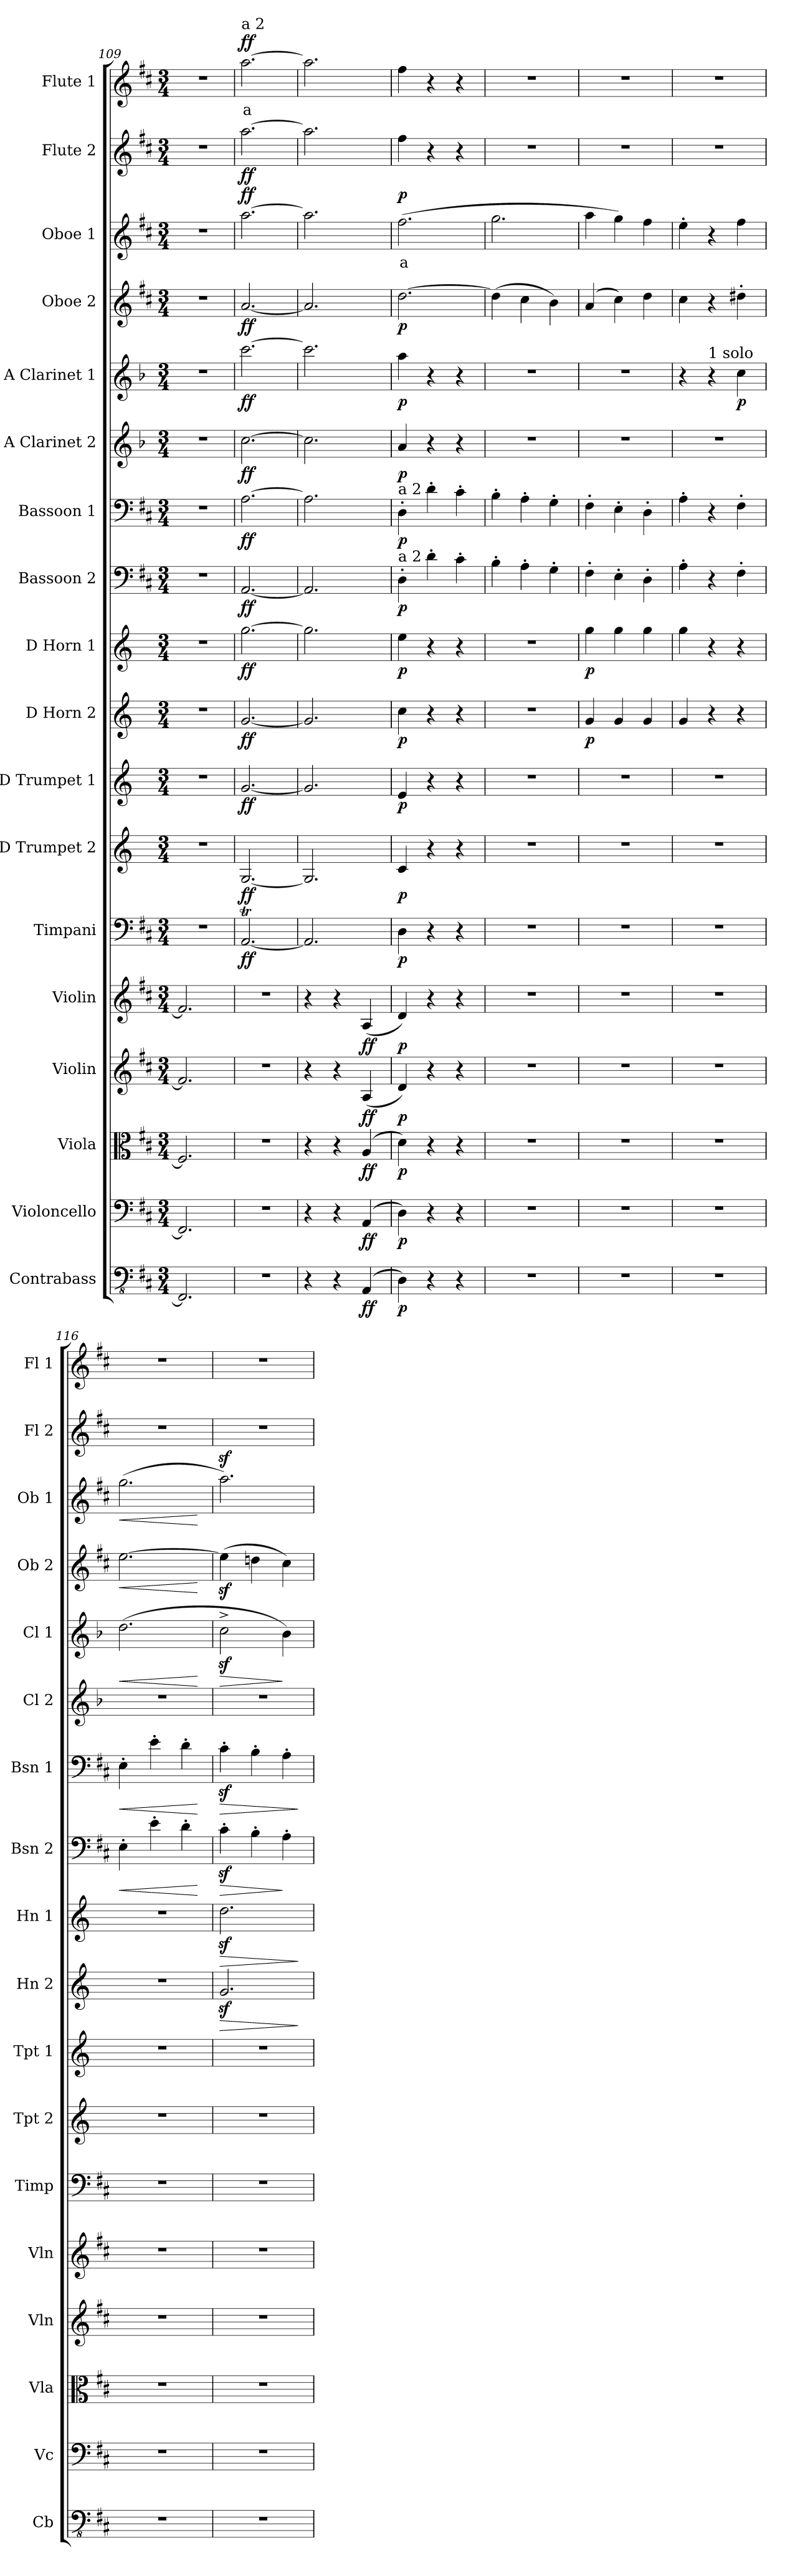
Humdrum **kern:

**kern	**dynam	**kern	**dynam	**kern	**dynam	**kern	**dynam	**kern	**dynam	**kern	**dynam	**kern	**dynam	**kern	**dynam	**kern	**dynam	**kern	**dynam	**kern	**dynam	**kern	**dynam	**kern	**dynam	**kern	**dynam	**kern	**dynam	**kern	**text	**dynam	**kern	**dynam	**kern	**text	**dynam
*part18	*part18	*part17	*part17	*part16	*part16	*part15	*part15	*part14	*part14	*part13	*part13	*part12	*part12	*part11	*part11	*part10	*part10	*part9	*part9	*part8	*part8	*part7	*part7	*part6	*part6	*part5	*part5	*part4	*part4	*part3	*part3	*part3	*part2	*part2	*part1	*part1	*part1
*staff18	*staff18	*staff17	*staff17	*staff16	*staff16	*staff15	*staff15	*staff14	*staff14	*staff13	*staff13	*staff12	*staff12	*staff11	*staff11	*staff10	*staff10	*staff9	*staff9	*staff8	*staff8	*staff7	*staff7	*staff6	*staff6	*staff5	*staff5	*staff4	*staff4	*staff3	*staff3	*staff3	*staff2	*staff2	*staff1	*staff1	*staff1
*I"Contrabass	*	*I"Violoncello	*	*I"Viola	*	*I"Violin	*	*I"Violin	*	*I"Timpani	*	*I"D Trumpet 2	*	*I"D Trumpet 1	*	*I"D Horn 2	*	*I"D Horn 1	*	*I"Bassoon 2	*	*I"Bassoon 1	*	*I"A Clarinet 2	*	*I"A Clarinet 1	*	*I"Oboe 2	*	*I"Oboe 1	*	*	*I"Flute 2	*	*I"Flute 1	*	*
*I'Cb	*	*I'Vc	*	*I'Vla	*	*I'Vln	*	*I'Vln	*	*I'Timp	*	*I'Tpt 2	*	*I'Tpt 1	*	*I'Hn 2	*	*I'Hn 1	*	*I'Bsn 2	*	*I'Bsn 1	*	*I'Cl 2	*	*I'Cl 1	*	*I'Ob 2	*	*I'Ob 1	*	*	*I'Fl 2	*	*I'Fl 1	*	*
*clefFv4	*	*clefF4	*	*clefC3	*	*clefG2	*	*clefG2	*	*clefF4	*	*clefG2	*	*clefG2	*	*clefG2	*	*clefG2	*	*clefF4	*	*clefF4	*	*clefG2	*	*clefG2	*	*clefG2	*	*clefG2	*	*	*clefG2	*	*clefG2	*	*
*	*	*	*	*	*	*	*	*	*	*	*	*ITrd-1c-2	*	*ITrd-1c-2	*	*ITrd6c10	*	*ITrd6c10	*	*	*	*	*	*ITrd2c3	*	*ITrd2c3	*	*	*	*	*	*	*	*	*	*	*
*k[f#c#]	*	*k[f#c#]	*	*k[f#c#]	*	*k[f#c#]	*	*k[f#c#]	*	*k[f#c#]	*	*k[f#c#]	*	*k[f#c#]	*	*k[f#c#]	*	*k[f#c#]	*	*k[f#c#]	*	*k[f#c#]	*	*k[f#c#]	*	*k[f#c#]	*	*k[f#c#]	*	*k[f#c#]	*	*	*k[f#c#]	*	*k[f#c#]	*	*
*M3/4	*	*M3/4	*	*M3/4	*	*M3/4	*	*M3/4	*	*M3/4	*	*M3/4	*	*M3/4	*	*M3/4	*	*M3/4	*	*M3/4	*	*M3/4	*	*M3/4	*	*M3/4	*	*M3/4	*	*M3/4	*	*	*M3/4	*	*M3/4	*	*
=109	=109	=109	=109	=109	=109	=109	=109	=109	=109	=109	=109	=109	=109	=109	=109	=109	=109	=109	=109	=109	=109	=109	=109	=109	=109	=109	=109	=109	=109	=109	=109	=109	=109	=109	=109	=109	=109
2.FFF#/]	.	2.FF#/]	.	2.F#/]	.	2.f#/]	.	2.f#/]	.	2.r	.	2.r	.	2.r	.	2.r	.	2.r	.	2.r	.	2.r	.	2.r	.	2.r	.	2.r	.	2.r	.	.	2.r	.	2.r	.	.
=110	=110	=110	=110	=110	=110	=110	=110	=110	=110	=110	=110	=110	=110	=110	=110	=110	=110	=110	=110	=110	=110	=110	=110	=110	=110	=110	=110	=110	=110	=110	=110	=110	=110	=110	=110	=110	=110
!	!	!	!	!	!	!	!	!	!	!	!	!	!	!	!	!	!	!	!	!	!	!	!	!	!	!	!	!	!	!	!	!	!	!	!LO:TX:a:t=a 2	!	!
!	!	!	!	!	!	!	!	!	!	!	!LO:DY:b	!	!LO:DY:b	!	!LO:DY:b	!	!LO:DY:b	!	!LO:DY:b	!	!LO:DY:b	!	!LO:DY:b	!	!LO:DY:b	!	!LO:DY:b	!	!LO:DY:b	!	!	!LO:DY:b	!	!LO:DY:b	!	!LO:LY:b:color=#FF0000	!LO:DY:b
2.r	.	2.r	.	2.r	.	2.r	.	2.r	.	[2.AAT/	ff	[2.A/	ff	[2.a/	ff	[2.A/	ff	[2.a\	ff	[2.AA/	ff	[2.A\	ff	[2.a\	ff	[2.aa\	ff	[2.a/	ff	[2.aa\	.	ff	[2.aa\	ff	[2.aa\	a	ff
=111	=111	=111	=111	=111	=111	=111	=111	=111	=111	=111	=111	=111	=111	=111	=111	=111	=111	=111	=111	=111	=111	=111	=111	=111	=111	=111	=111	=111	=111	=111	=111	=111	=111	=111	=111	=111	=111
4r	.	4r	.	4r	.	4r	.	4r	.	2.AATTT/]	.	2.A/]	.	2.a/]	.	2.A/]	.	2.a\]	.	2.AA/]	.	2.A\]	.	2.a\]	.	2.aa\]	.	2.a/]	.	2.aa\]	.	.	2.aa\]	.	2.aa\]	.	.
4r	.	4r	.	4r	.	4r	.	4r	.	.	.	.	.	.	.	.	.	.	.	.	.	.	.	.	.	.	.	.	.	.	.	.	.	.	.	.	.
!	!LO:DY:b	!	!LO:DY:b	!	!LO:DY:b	!	!LO:DY:b	!	!LO:DY:b	!	!	!	!	!	!	!	!	!	!	!	!	!	!	!	!	!	!	!	!	!	!	!	!	!	!	!	!
(<4AAA/	ff	(<4AA/	ff	(<4A/	ff	(<4A/	ff	(<4A/	ff	.	.	.	.	.	.	.	.	.	.	.	.	.	.	.	.	.	.	.	.	.	.	.	.	.	.	.	.
=112	=112	=112	=112	=112	=112	=112	=112	=112	=112	=112	=112	=112	=112	=112	=112	=112	=112	=112	=112	=112	=112	=112	=112	=112	=112	=112	=112	=112	=112	=112	=112	=112	=112	=112	=112	=112	=112
!	!	!	!	!	!	!	!	!	!	!	!	!	!	!	!	!	!	!	!	!	!	!LO:TX:a:t=a 2	!	!	!	!	!	!	!	!	!	!	!	!	!	!	!
!	!	!	!	!	!	!	!	!	!	!	!	!	!	!	!	!	!	!	!	!LO:TX:a:t=a 2	!	!	!	!	!	!	!	!	!	!	!	!	!	!	!	!	!
!	!LO:DY:b	!	!LO:DY:b	!	!LO:DY:b	!	!LO:DY:b	!	!LO:DY:b	!	!LO:DY:b	!	!LO:DY:b	!	!LO:DY:b	!	!LO:DY:b	!	!LO:DY:b	!	!LO:DY:b	!	!LO:DY:b	!	!LO:DY:b	!	!LO:DY:b	!	!LO:DY:b	!	!LO:LY:b:color=#FF0000	!LO:DY:b	!	!	!	!	!
4DD\)	p	4D\)	p	4d\)	p	4d/)	p	4d/)	p	4D\	p	4d/	p	4f#/	p	4d\	p	4f#\	p	4D'\	p	4D'\	p	4f#/	p	4ff#\	p	[2.dd\	p	(>2.ff#\	a	p	4ff#\	.	4ff#\	.	.
4r	.	4r	.	4r	.	4r	.	4r	.	4r	.	4r	.	4r	.	4r	.	4r	.	4d'\	.	4d'\	.	4r	.	4r	.	.	.	.	.	.	4r	.	4r	.	.
4r	.	4r	.	4r	.	4r	.	4r	.	4r	.	4r	.	4r	.	4r	.	4r	.	4c#'\	.	4c#'\	.	4r	.	4r	.	.	.	.	.	.	4r	.	4r	.	.
=113	=113	=113	=113	=113	=113	=113	=113	=113	=113	=113	=113	=113	=113	=113	=113	=113	=113	=113	=113	=113	=113	=113	=113	=113	=113	=113	=113	=113	=113	=113	=113	=113	=113	=113	=113	=113	=113
2.r	.	2.r	.	2.r	.	2.r	.	2.r	.	2.r	.	2.r	.	2.r	.	2.r	.	2.r	.	4B'\	.	4B'\	.	2.r	.	2.r	.	(>4dd\]	.	2.gg\	.	.	2.r	.	2.r	.	.
.	.	.	.	.	.	.	.	.	.	.	.	.	.	.	.	.	.	.	.	4A'\	.	4A'\	.	.	.	.	.	4cc#\	.	.	.	.	.	.	.	.	.
.	.	.	.	.	.	.	.	.	.	.	.	.	.	.	.	.	.	.	.	4G'\	.	4G'\	.	.	.	.	.	4b\)	.	.	.	.	.	.	.	.	.
=114	=114	=114	=114	=114	=114	=114	=114	=114	=114	=114	=114	=114	=114	=114	=114	=114	=114	=114	=114	=114	=114	=114	=114	=114	=114	=114	=114	=114	=114	=114	=114	=114	=114	=114	=114	=114	=114
!	!	!	!	!	!	!	!	!	!	!	!	!	!	!	!	!	!LO:DY:b	!	!LO:DY:b	!	!	!	!	!	!	!	!	!	!	!	!	!	!	!	!	!	!
2.r	.	2.r	.	2.r	.	2.r	.	2.r	.	2.r	.	2.r	.	2.r	.	4A/	p	4a\	p	4F#'\	.	4F#'\	.	2.r	.	2.r	.	(>4a/	.	4aa\	.	.	2.r	.	2.r	.	.
.	.	.	.	.	.	.	.	.	.	.	.	.	.	.	.	4A/	.	4a\	.	4E'\	.	4E'\	.	.	.	.	.	4cc#\)	.	4gg\)	.	.	.	.	.	.	.
.	.	.	.	.	.	.	.	.	.	.	.	.	.	.	.	4A/	.	4a\	.	4D'\	.	4D'\	.	.	.	.	.	4dd\	.	4ff#\	.	.	.	.	.	.	.
=115	=115	=115	=115	=115	=115	=115	=115	=115	=115	=115	=115	=115	=115	=115	=115	=115	=115	=115	=115	=115	=115	=115	=115	=115	=115	=115	=115	=115	=115	=115	=115	=115	=115	=115	=115	=115	=115
2.r	.	2.r	.	2.r	.	2.r	.	2.r	.	2.r	.	2.r	.	2.r	.	4A/	.	4a\	.	4A'\	.	4A'\	.	2.r	.	4r	.	4cc#\	.	4ee'\	.	.	2.r	.	2.r	.	.
!	!	!	!	!	!	!	!	!	!	!	!	!	!	!	!	!	!	!	!	!	!	!	!	!	!	!LO:TX:a:t=1 solo	!	!	!	!	!	!	!	!	!	!	!
.	.	.	.	.	.	.	.	.	.	.	.	.	.	.	.	4r	.	4r	.	4r	.	4r	.	.	.	4r	.	4r	.	4r	.	.	.	.	.	.	.
!	!	!	!	!	!	!	!	!	!	!	!	!	!	!	!	!	!	!	!	!	!	!	!	!	!	!	!LO:DY:b	!	!	!	!	!	!	!	!	!	!
.	.	.	.	.	.	.	.	.	.	.	.	.	.	.	.	4r	.	4r	.	4F#'\	.	4F#'\	.	.	.	4a\	p	4dd#X'\	.	4ff#\	.	.	.	.	.	.	.
=116	=116	=116	=116	=116	=116	=116	=116	=116	=116	=116	=116	=116	=116	=116	=116	=116	=116	=116	=116	=116	=116	=116	=116	=116	=116	=116	=116	=116	=116	=116	=116	=116	=116	=116	=116	=116	=116
!	!	!	!	!	!	!	!	!	!	!	!	!	!	!	!	!	!	!	!	!	!LO:HP:b	!	!LO:HP:b	!	!	!	!LO:HP:b	!	!LO:HP:b	!	!	!LO:HP:b	!	!	!	!	!
2.r	.	2.r	.	2.r	.	2.r	.	2.r	.	2.r	.	2.r	.	2.r	.	2.r	.	2.r	.	4E'\	<	4E'\	<	2.r	.	(>2.b\	<	[2.ee\	<	(>2.gg\	.	<	2.r	.	2.r	.	.
.	.	.	.	.	.	.	.	.	.	.	.	.	.	.	.	.	.	.	.	4e'\	.	4e'\	.	.	.	.	.	.	.	.	.	.	.	.	.	.	.
.	.	.	.	.	.	.	.	.	.	.	.	.	.	.	.	.	.	.	.	4d'\	.	4d'\	.	.	.	.	.	.	.	.	.	.	.	.	.	.	.
.	.	.	.	.	.	.	.	.	.	.	.	.	.	.	.	.	.	.	.	.	[	.	[	.	.	.	[	.	[	.	.	[	.	.	.	.	.
=117	=117	=117	=117	=117	=117	=117	=117	=117	=117	=117	=117	=117	=117	=117	=117	=117	=117	=117	=117	=117	=117	=117	=117	=117	=117	=117	=117	=117	=117	=117	=117	=117	=117	=117	=117	=117	=117
!	!	!	!	!	!	!	!	!	!	!	!	!	!	!	!	!	!LO:HP:b	!	!LO:HP:b	!	!LO:HP:b	!	!LO:HP:b	!	!	!	!LO:HP:b	!	!	!	!	!	!	!	!	!	!
2.r	.	2.r	.	2.r	.	2.r	.	2.r	.	2.r	.	2.r	.	2.r	.	2.Az</	>	2.ez<\	>	4c#z<'\	>	4c#z<'\	>	2.r	.	2az<^\	>	(>4eez<\]	.	2.aaz<\)	.	.	2.r	.	2.r	.	.
.	.	.	.	.	.	.	.	.	.	.	.	.	.	.	.	.	.	.	.	4B'\	.	4B'\	.	.	.	.	.	4ddn\	.	.	.	.	.	.	.	.	.
.	.	.	.	.	.	.	.	.	.	.	.	.	.	.	.	.	.	.	.	4A'\	]	4A'\	.	.	.	4g\)	]	4cc#\)	.	.	.	.	.	.	.	.	.
.	.	.	.	.	.	.	.	.	.	.	.	.	.	.	.	.	]	.	]	.	.	.	]	.	.	.	.	.	.	.	.	.	.	.	.	.	.
=	=	=	=	=	=	=	=	=	=	=	=	=	=	=	=	=	=	=	=	=	=	=	=	=	=	=	=	=	=	=	=	=	=	=	=	=	=
*-	*-	*-	*-	*-	*-	*-	*-	*-	*-	*-	*-	*-	*-	*-	*-	*-	*-	*-	*-	*-	*-	*-	*-	*-	*-	*-	*-	*-	*-	*-	*-	*-	*-	*-	*-	*-	*-
